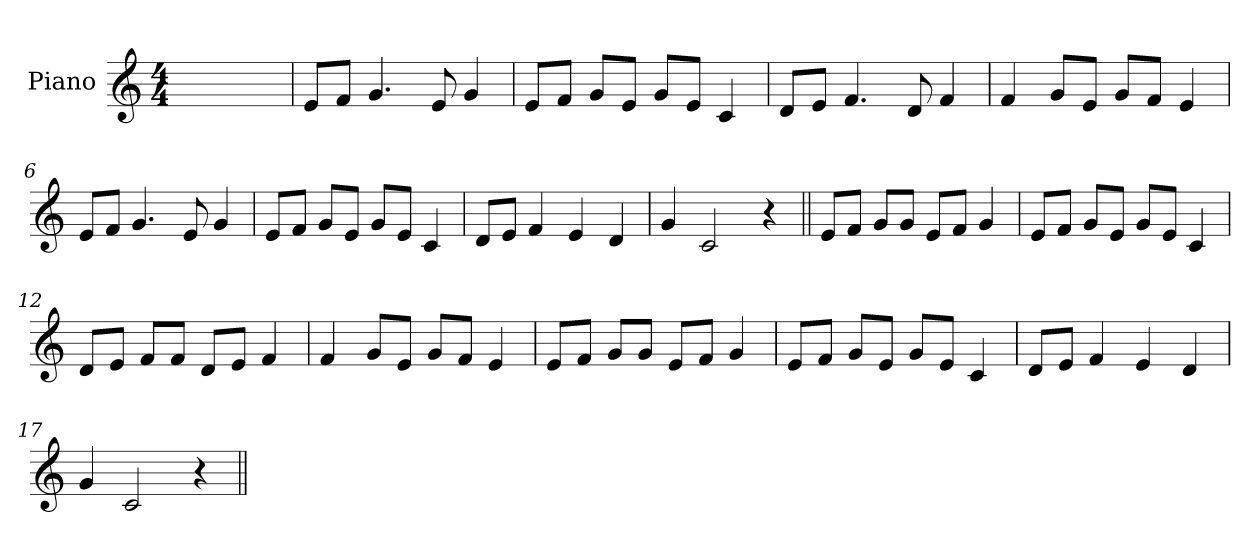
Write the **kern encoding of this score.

**kern
*part1
*staff1
*I"Piano
*I'Pno
*clefG2
*k[]
*M4/4
=1
1ryy
=2
8e/L
8f/J
4.g/
8e/
4g/
=3
8e/L
8f/J
8g/L
8e/J
8g/L
8e/J
4c/
=4
8d/L
8e/J
4.f/
8d/
4f/
=5
4f/
8g/L
8e/J
8g/L
8f/J
4e/
=6
8e/L
8f/J
4.g/
8e/
4g/
=7
8e/L
8f/J
8g/L
8e/J
8g/L
8e/J
4c/
!!LO:LB:g=z
=8
8d/L
8e/J
4f/
4e/
4d/
=9
4g/
2c/
4r
=10||
8e/L
8f/J
8g/L
8g/J
8e/L
8f/J
4g/
=11
8e/L
8f/J
8g/L
8e/J
8g/L
8e/J
4c/
=12
8d/L
8e/J
8f/L
8f/J
8d/L
8e/J
4f/
=13
4f/
8g/L
8e/J
8g/L
8f/J
4e/
=14
8e/L
8f/J
8g/L
8g/J
8e/L
8f/J
4g/
!!LO:LB:g=z
=15
8e/L
8f/J
8g/L
8e/J
8g/L
8e/J
4c/
=16
8d/L
8e/J
4f/
4e/
4d/
=17
4g/
2c/
4r
=||
*-
